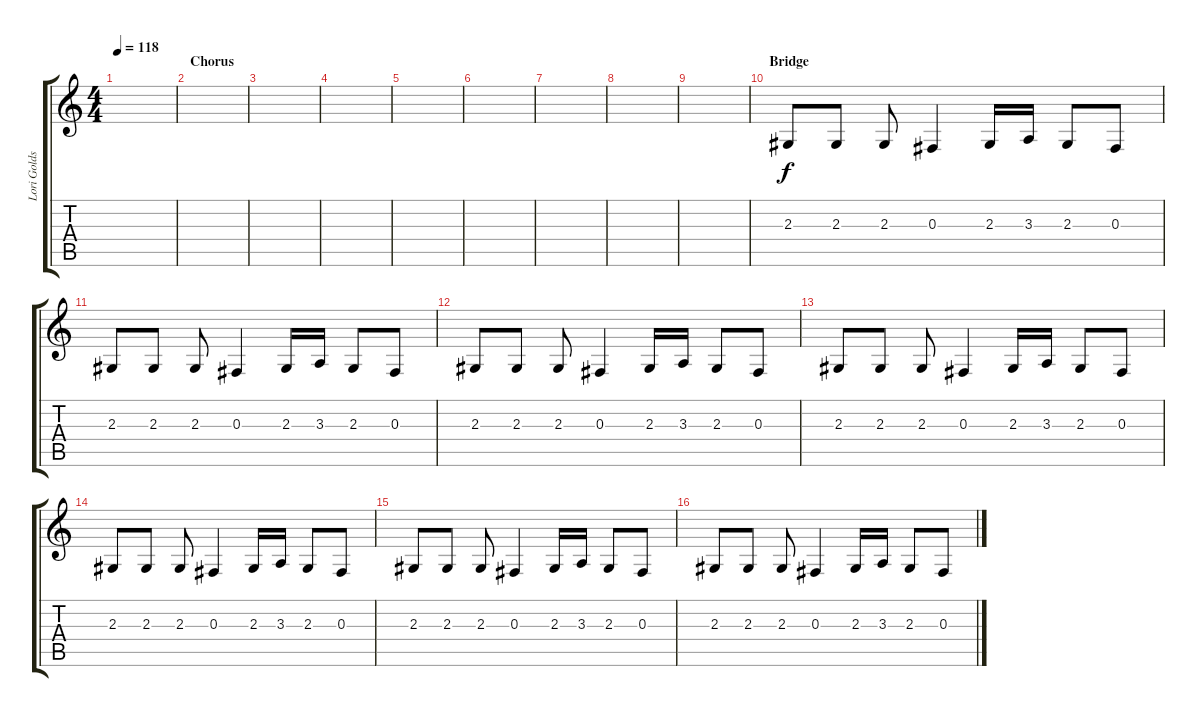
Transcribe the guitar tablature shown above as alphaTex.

\track ("Lori Goldston - Cello" "Lori Golds") {instrument cello}
\staff {score tabs}
\tuning (Eb4 Bb3 Gb3 Db3 Ab2 Eb2) {hide}
\ts (4 4)
\tempo 118
\clef g2
\ks c
|
\section ("" "Chorus")
|
|
|
|
|
|
|
|
\section ("" "Bridge")
2.3.8 2.3.8 2.3.8 0.3.4 2.3.16 3.3.16 2.3.8 0.3.8 |
2.3.8 2.3.8 2.3.8 0.3.4 2.3.16 3.3.16 2.3.8 0.3.8 |
2.3.8 2.3.8 2.3.8 0.3.4 2.3.16 3.3.16 2.3.8 0.3.8 |
2.3.8 2.3.8 2.3.8 0.3.4 2.3.16 3.3.16 2.3.8 0.3.8 |
2.3.8 2.3.8 2.3.8 0.3.4 2.3.16 3.3.16 2.3.8 0.3.8 |
2.3.8 2.3.8 2.3.8 0.3.4 2.3.16 3.3.16 2.3.8 0.3.8 |
2.3.8 2.3.8 2.3.8 0.3.4 2.3.16 3.3.16 2.3.8 0.3.8
